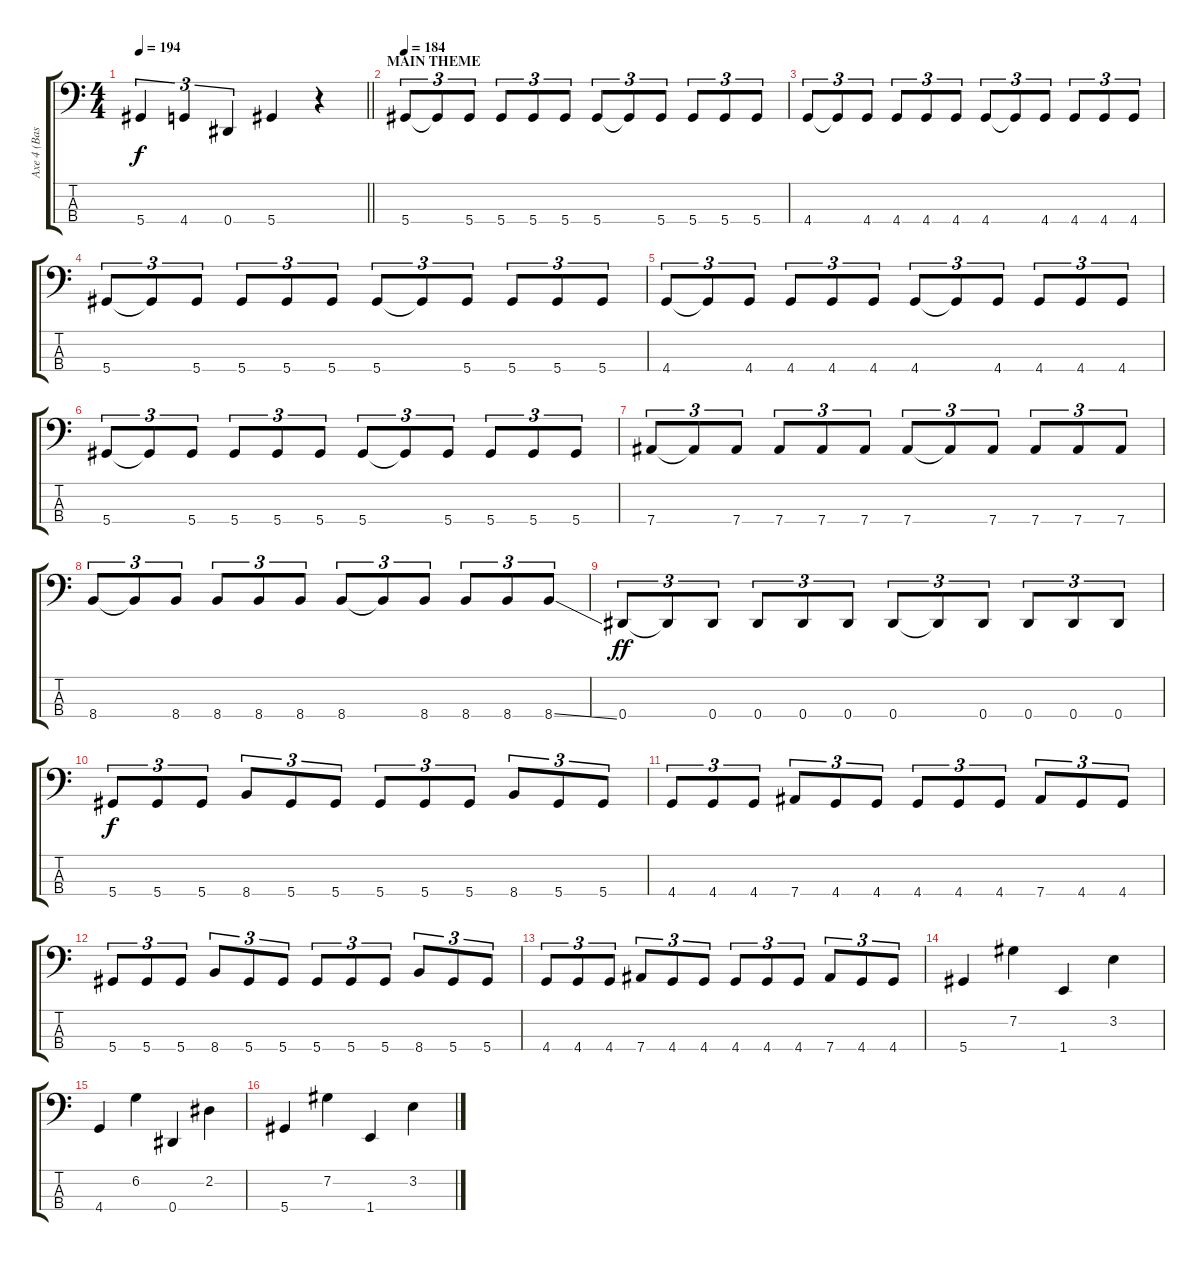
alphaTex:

\track ("Axe 4 (Bass)" "Axe 4 (Bas") {instrument electricbasspick}
\staff {score tabs}
\tuning (Gb2 Db2 Ab1 Eb1) {hide}
\ts (4 4)
\tempo 194
\clef f4
\barLineRight lightlight
\ks c
5.4.4{tu (3 2) dy f} 4.4.4{tu (3 2)} 0.4.4{tu (3 2)} 5.4.4 r.4 |
\section ("" "MAIN THEME")
\tempo 184
5.4.8{tu (3 2)} 5.4{t}.8{tu (3 2)} 5.4.8{tu (3 2)} 5.4.8{tu (3 2)} 5.4.8{tu (3 2)} 5.4.8{tu (3 2)} 5.4.8{tu (3 2)} 5.4{t}.8{tu (3 2)} 5.4.8{tu (3 2)} 5.4.8{tu (3 2)} 5.4.8{tu (3 2)} 5.4.8{tu (3 2)} |
4.4.8{tu (3 2)} 4.4{t}.8{tu (3 2)} 4.4.8{tu (3 2)} 4.4.8{tu (3 2)} 4.4.8{tu (3 2)} 4.4.8{tu (3 2)} 4.4.8{tu (3 2)} 4.4{t}.8{tu (3 2)} 4.4.8{tu (3 2)} 4.4.8{tu (3 2)} 4.4.8{tu (3 2)} 4.4.8{tu (3 2)} |
5.4.8{tu (3 2)} 5.4{t}.8{tu (3 2)} 5.4.8{tu (3 2)} 5.4.8{tu (3 2)} 5.4.8{tu (3 2)} 5.4.8{tu (3 2)} 5.4.8{tu (3 2)} 5.4{t}.8{tu (3 2)} 5.4.8{tu (3 2)} 5.4.8{tu (3 2)} 5.4.8{tu (3 2)} 5.4.8{tu (3 2)} |
4.4.8{tu (3 2)} 4.4{t}.8{tu (3 2)} 4.4.8{tu (3 2)} 4.4.8{tu (3 2)} 4.4.8{tu (3 2)} 4.4.8{tu (3 2)} 4.4.8{tu (3 2)} 4.4{t}.8{tu (3 2)} 4.4.8{tu (3 2)} 4.4.8{tu (3 2)} 4.4.8{tu (3 2)} 4.4.8{tu (3 2)} |
5.4.8{tu (3 2)} 5.4{t}.8{tu (3 2)} 5.4.8{tu (3 2)} 5.4.8{tu (3 2)} 5.4.8{tu (3 2)} 5.4.8{tu (3 2)} 5.4.8{tu (3 2)} 5.4{t}.8{tu (3 2)} 5.4.8{tu (3 2)} 5.4.8{tu (3 2)} 5.4.8{tu (3 2)} 5.4.8{tu (3 2)} |
7.4.8{tu (3 2)} 7.4{t}.8{tu (3 2)} 7.4.8{tu (3 2)} 7.4.8{tu (3 2)} 7.4.8{tu (3 2)} 7.4.8{tu (3 2)} 7.4.8{tu (3 2)} 7.4{t}.8{tu (3 2)} 7.4.8{tu (3 2)} 7.4.8{tu (3 2)} 7.4.8{tu (3 2)} 7.4.8{tu (3 2)} |
8.4.8{tu (3 2)} 8.4{t}.8{tu (3 2)} 8.4.8{tu (3 2)} 8.4.8{tu (3 2)} 8.4.8{tu (3 2)} 8.4.8{tu (3 2)} 8.4.8{tu (3 2)} 8.4{t}.8{tu (3 2)} 8.4.8{tu (3 2)} 8.4.8{tu (3 2)} 8.4.8{tu (3 2)} 8.4{ss}.8{tu (3 2)} |
0.4.8{tu (3 2) dy ff} 0.4{t}.8{tu (3 2)} 0.4.8{tu (3 2)} 0.4.8{tu (3 2)} 0.4.8{tu (3 2)} 0.4.8{tu (3 2)} 0.4.8{tu (3 2)} 0.4{t}.8{tu (3 2)} 0.4.8{tu (3 2)} 0.4.8{tu (3 2)} 0.4.8{tu (3 2)} 0.4.8{tu (3 2)} |
5.4.8{tu (3 2) dy f} 5.4.8{tu (3 2)} 5.4.8{tu (3 2)} 8.4.8{tu (3 2)} 5.4.8{tu (3 2)} 5.4.8{tu (3 2)} 5.4.8{tu (3 2)} 5.4.8{tu (3 2)} 5.4.8{tu (3 2)} 8.4.8{tu (3 2)} 5.4.8{tu (3 2)} 5.4.8{tu (3 2)} |
4.4.8{tu (3 2)} 4.4.8{tu (3 2)} 4.4.8{tu (3 2)} 7.4.8{tu (3 2)} 4.4.8{tu (3 2)} 4.4.8{tu (3 2)} 4.4.8{tu (3 2)} 4.4.8{tu (3 2)} 4.4.8{tu (3 2)} 7.4.8{tu (3 2)} 4.4.8{tu (3 2)} 4.4.8{tu (3 2)} |
5.4.8{tu (3 2)} 5.4.8{tu (3 2)} 5.4.8{tu (3 2)} 8.4.8{tu (3 2)} 5.4.8{tu (3 2)} 5.4.8{tu (3 2)} 5.4.8{tu (3 2)} 5.4.8{tu (3 2)} 5.4.8{tu (3 2)} 8.4.8{tu (3 2)} 5.4.8{tu (3 2)} 5.4.8{tu (3 2)} |
4.4.8{tu (3 2)} 4.4.8{tu (3 2)} 4.4.8{tu (3 2)} 7.4.8{tu (3 2)} 4.4.8{tu (3 2)} 4.4.8{tu (3 2)} 4.4.8{tu (3 2)} 4.4.8{tu (3 2)} 4.4.8{tu (3 2)} 7.4.8{tu (3 2)} 4.4.8{tu (3 2)} 4.4.8{tu (3 2)} |
5.4.4 7.2.4 1.4.4 3.2.4 |
4.4.4 6.2.4 0.4.4 2.2.4 |
5.4.4 7.2.4 1.4.4 3.2.4
